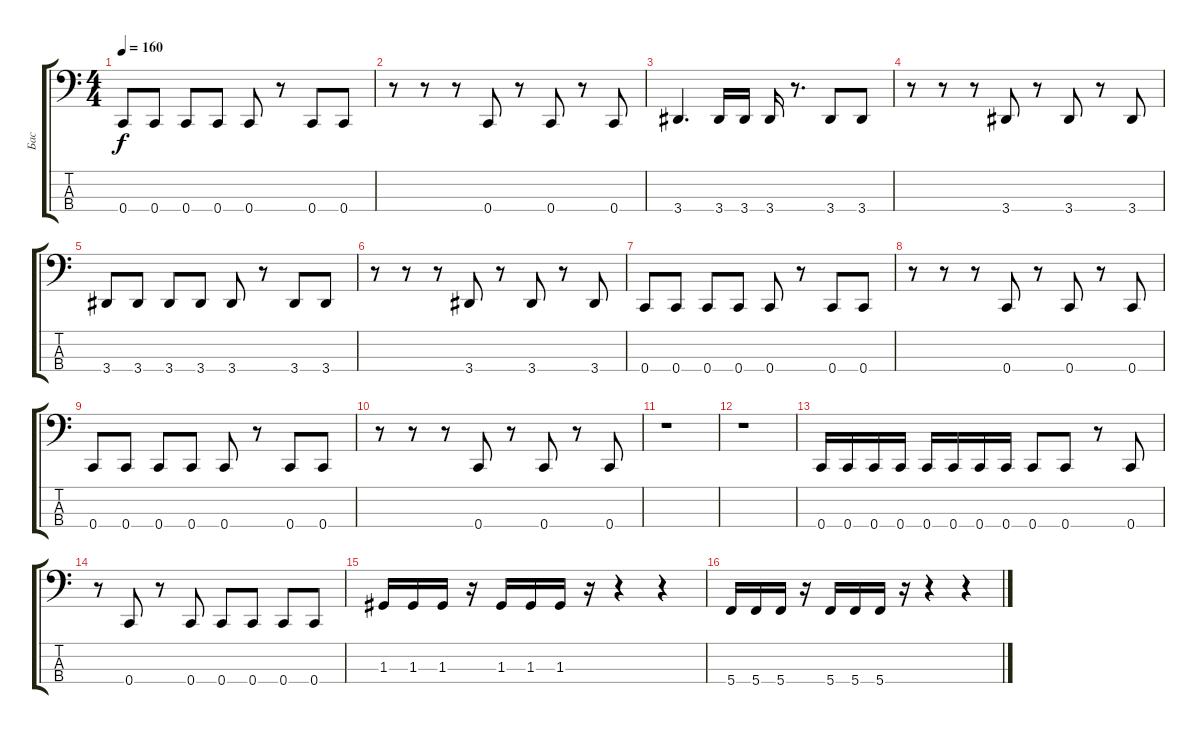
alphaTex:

\track ("Бас" "Бас") {instrument electricbassfinger}
\staff {score tabs}
\tuning (F2 C2 G1 C1) {hide}
\ts (4 4)
\tempo 160
\clef f4
\ks c
0.4.8{dy f} 0.4.8 0.4.8 0.4.8 0.4.8 r.8 0.4.8 0.4.8 |
r.8 r.8 r.8 0.4.8 r.8 0.4.8 r.8 0.4.8 |
3.4.4{d} 3.4.16 3.4.16 3.4.16 r.8{d} 3.4.8 3.4.8 |
r.8 r.8 r.8 3.4.8 r.8 3.4.8 r.8 3.4.8 |
3.4.8 3.4.8 3.4.8 3.4.8 3.4.8 r.8 3.4.8 3.4.8 |
r.8 r.8 r.8 3.4.8 r.8 3.4.8 r.8 3.4.8 |
0.4.8 0.4.8 0.4.8 0.4.8 0.4.8 r.8 0.4.8 0.4.8 |
r.8 r.8 r.8 0.4.8 r.8 0.4.8 r.8 0.4.8 |
0.4.8 0.4.8 0.4.8 0.4.8 0.4.8 r.8 0.4.8 0.4.8 |
r.8 r.8 r.8 0.4.8 r.8 0.4.8 r.8 0.4.8 |
r.1 |
r.1 |
0.4.16 0.4.16 0.4.16 0.4.16 0.4.16 0.4.16 0.4.16 0.4.16 0.4.8 0.4.8 r.8 0.4.8 |
r.8 0.4.8 r.8 0.4.8 0.4.8 0.4.8 0.4.8 0.4.8 |
1.3.16 1.3.16 1.3.16 r.16 1.3.16 1.3.16 1.3.16 r.16 r.4 r.4 |
5.4.16 5.4.16 5.4.16 r.16 5.4.16 5.4.16 5.4.16 r.16 r.4 r.4
